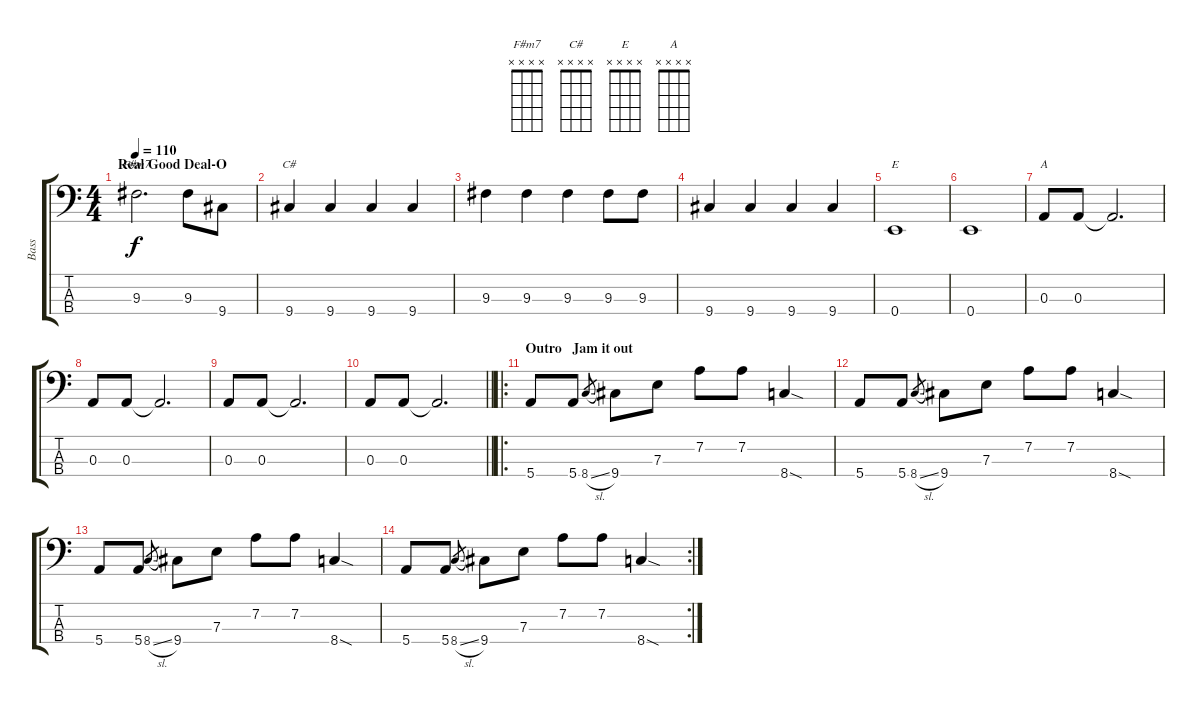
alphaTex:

\track ("Bass" "Bass") {instrument electricbassfinger}
\staff {score tabs}
\tuning (G2 D2 A1 E1) {hide}
\chord ("F#m7" x x x x)
\chord ("C#" x x x x)
\chord ("E" x x x x)
\chord ("A" x x x x)
\ts (4 4)
\section ("" "Real Good Deal-O")
\tempo 110
\clef f4
\ks c
9.3.2{d ch "F#m7" dy f} 9.3.8 9.4.8 |
9.4.4{ch "C#"} 9.4.4 9.4.4 9.4.4 |
9.3.4 9.3.4 9.3.4 9.3.8 9.3.8 |
9.4.4 9.4.4 9.4.4 9.4.4 |
0.4.1{ch "E"} |
0.4.1 |
0.3.8{ch "A"} 0.3.8 0.3{t}.2{d} |
0.3.8 0.3.8 0.3{t}.2{d} |
0.3.8 0.3.8 0.3{t}.2{d} |
\barLineRight lightlight
0.3.8 0.3.8 0.3{t}.2{d} |
\ro
\section ("" "Outro   Jam it out")
5.4.8 5.4.8 8.4{sl}.8{gr} 9.4.8 7.3.8 7.2.8 7.2.8 8.4{sod}.4 |
5.4.8 5.4.8 8.4{sl}.8{gr} 9.4.8 7.3.8 7.2.8 7.2.8 8.4{sod}.4 |
5.4.8 5.4.8 8.4{sl}.8{gr} 9.4.8 7.3.8 7.2.8 7.2.8 8.4{sod}.4 |
\rc 2
5.4.8 5.4.8 8.4{sl}.8{gr} 9.4.8 7.3.8 7.2.8 7.2.8 8.4{sod}.4
